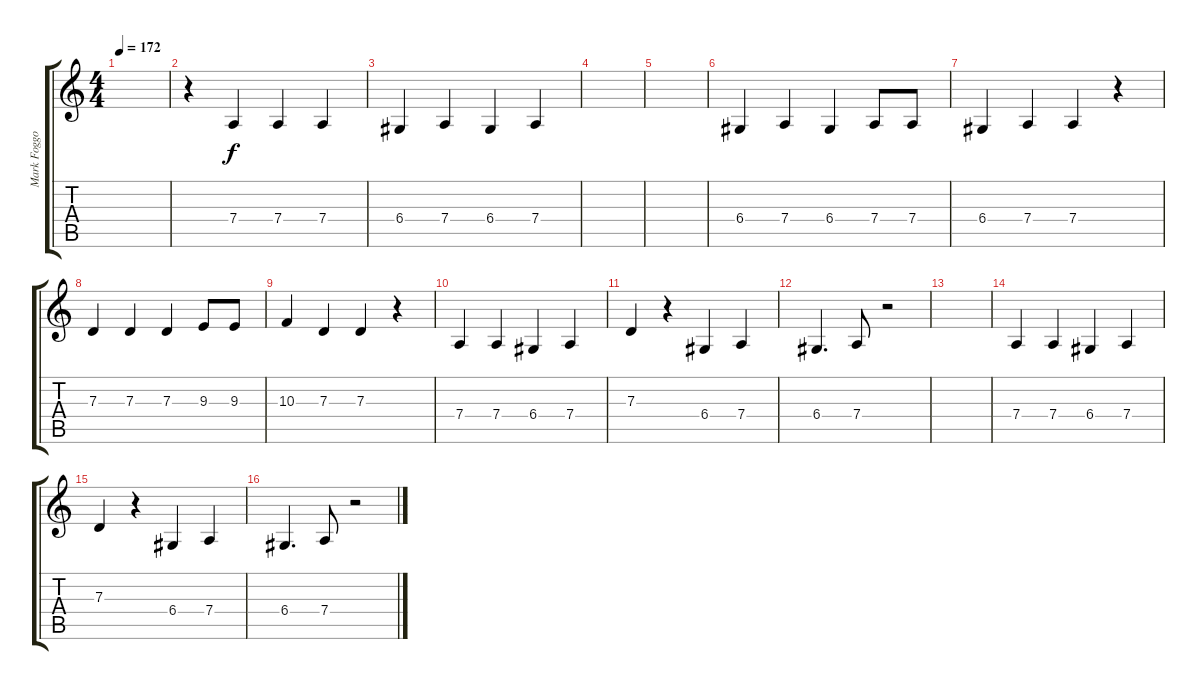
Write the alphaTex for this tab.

\track ("Mark Foggo vocals" "Mark Foggo") {instrument lead5charang}
\staff {score tabs}
\tuning (E4 B3 G3 D3 A2 E2) {hide}
\ts (4 4)
\tempo 172
\clef g2
\ks c
|
r.4 7.4.4 7.4.4 7.4.4 |
6.4.4 7.4.4 6.4.4 7.4.4 |
|
|
6.4.4 7.4.4 6.4.4 7.4.8 7.4.8 |
6.4.4 7.4.4 7.4.4 r.4 |
7.3.4 7.3.4 7.3.4 9.3.8 9.3.8 |
10.3.4 7.3.4 7.3.4 r.4 |
7.4.4 7.4.4 6.4.4 7.4.4 |
7.3.4 r.4 6.4.4 7.4.4 |
6.4.4{d} 7.4.8 r.2 |
|
7.4.4 7.4.4 6.4.4 7.4.4 |
7.3.4 r.4 6.4.4 7.4.4 |
6.4.4{d} 7.4.8 r.2
